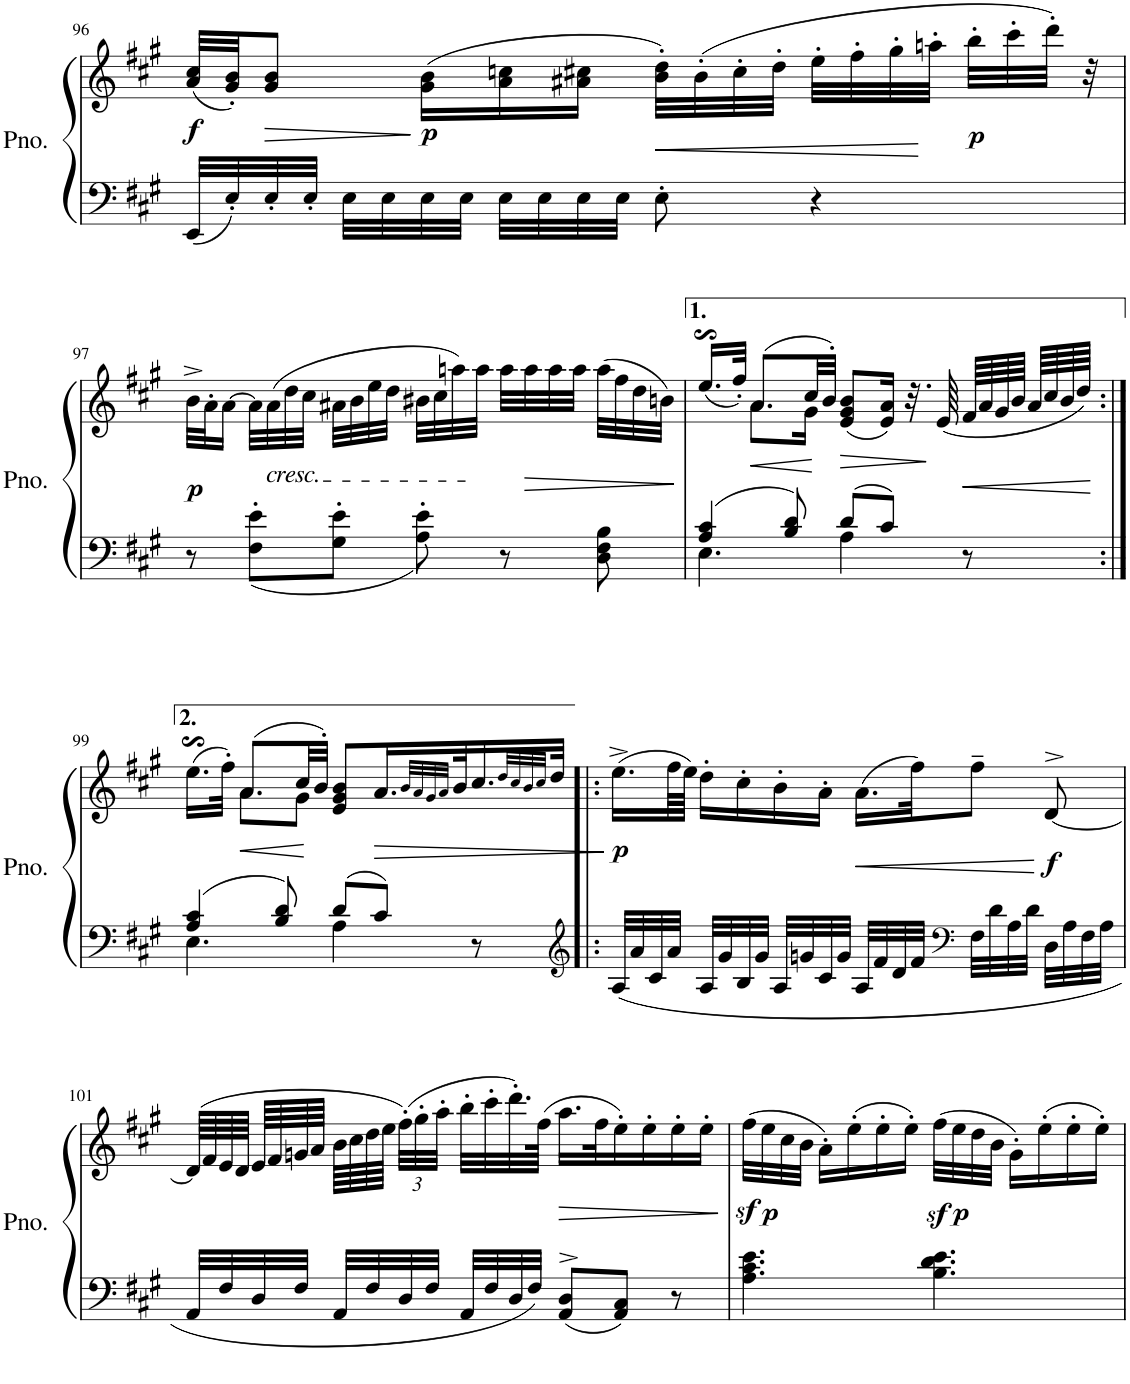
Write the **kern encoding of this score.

**kern	**kern	**dynam
*part1	*part1	*part1
*staff2	*staff1	*staff1/2
*I"Piano	*	*
*I'Pno.	*	*
!!LO:PB:g=z
*clefF4	*clefG2	*
*k[f#c#g#]	*k[f#c#g#]	*
*M6/8	*M6/8	*
=96	=96	=96
!	!	!LO:DY:b
32EE/LLL	(32a/ 32cc#/LLL	f
32E'/	32g#/' 32b/'JJ)	.
!	!	!LO:HP:b
32E'/	8g#/ 8b/J	>
32E'/JJJ	.	.
32E\LLL	.	.
32E\	.	.
!	!	!LO:DY:n=1:b
32E\	(16g#\ 16b\LL	] p
32E\JJJ	.	.
32E\LLL	16a\ 16ccn\	.
32E\	.	.
32E\	16a#X\ 16cc#X\JJ	.
32E\JJJ	.	.
!	!	!LO:HP:b
8E'\	32b\' 32dd\'LLL)	<
.	(32b'\	.
.	32cc#'\	.
.	32dd'\JJJ	.
4r	32ee'\LLL	.
.	32ff#'\	.
.	32gg#'\	.
.	32aan'\JJJ	[
!	!	!LO:DY:n=2:b
.	32bb'\LLL	p
.	32ccc#'\	.
.	32ddd'\JJJ)	.
.	32r	.
!!LO:LB:g=z
=97	=97	=97
!	!	!LO:DY:b
8r	32b^\LLL	p
.	32a'\J	.
.	[16a\JJ	.
8F#\' 8e\'L	32a\LLL]	.
!	!LO:TX:b:i:t=cresc.	!
.	(32a\	.
.	32dd\	.
.	32cc#\JJJ	.
8G#\' 8e\'J	32a#X\LLL	.
.	32b\	.
.	32ee\	.
.	32dd\JJJ	.
8A\' 8e\'	32b#X\LLL	.
.	32cc#\	.
.	32aan\)	.
.	32aa\JJJ	.
8r	32aa\LLL	.
!	!	!LO:HP:b
.	32aa\	>
.	32aa\	.
.	32aa\JJJ	.
8D\ 8F#\ 8B\	(32aa\LLL	.
.	32ff#\	.
.	32dd\	.
.	32bn\JJJ)	.
.	.	]
=98	=98	=98
*^	*^	*
4A/ 4c#/	4.E\	(16.ees$SS/LL	8ryy	.
.	.	32ff#'/JJk)	.	.
!	!	!	!	!LO:HP:b
.	.	(>8.a/L	8.a\L	<
8B/ 8d/	.	.	.	.
.	.	32cc#/LL	16g#\Jk	.
.	.	32b'>/JJJ)	.	[
!	!	!	!	!LO:HP:b
8d/L	4A\	(8e/ 8g#/ 8b/L	4.ryy	>
8c#/J	.	16e/ 16a/Jk)	.	.
.	.	32.r	.	.
.	.	(<64e/	.	]
!	!	!	!	!LO:HP:b
8r	8ryy	64f#/LLLL	.	<
.	.	64a/	.	.
.	.	64g#/	.	.
.	.	64b/JJJJ	.	.
.	.	64a/LLLL	.	.
.	.	64cc#/	.	.
.	.	64b/	.	.
.	.	64dd/JJJJ)	.	.
*v	*v	*	*	*
*	*v	*v	*
.	.	[
!!LO:LB:g=z
=99:|!	=99:|!	=99:|!
*^	*^	*
4A/ 4c#/	4.E\	(>16.ees$SS\LL	8ryy	.
.	.	32ff#'>\JJk)	.	.
!	!	!	!	!LO:HP:b
.	.	(8.a/L	8.a\L	<
8B/ 8d/	.	.	.	.
.	.	32cc#/LL	8g#\J	.
.	.	32b'/JJJ)	.	[
8d/L	4A\	8e/ 8g#/ 8b/L	.	.
.	.	.	4ryy	.
!	!	!	!	!LO:HP:b
8c#/J	.	16.a/L	.	>
.	.	32qb/LLL	.	.
.	.	32qa/	.	.
.	.	32qg#/	.	.
.	.	32qa/JJJ	.	.
.	.	32b/K	.	.
8r	8ryy	16.cc#/	.	.
.	.	.	16ryy	.
.	.	32qdd/LLL	.	.
.	.	32qcc#/	.	.
.	.	32qb/	.	.
.	.	32qcc#/JJJ	.	.
.	.	32dd/JJk	.	.
*v	*v	*	*	*
*	*v	*v	*
.	.	]
=100!|:	=100!|:	=100!|:
*clefG2	*	*
!	!	!LO:DY:b
32A/LLL	(16.ee^\LL	p
32a/	.	.
32c#/	.	.
32a/JJJ	64ff#\LL	.
.	64ee\JJJJ)	.
32A/LLL	16dd'\LL	.
32g#/	.	.
32B/	16cc#'\	.
32g#/JJJ	.	.
32A/LLL	16b'\	.
32gn/	.	.
32c#/	16a'\JJ	.
32g/JJJ	.	.
!	!	!LO:HP:b
32A/LLL	(16.a\LL	<
32f#/	.	.
32d/	.	.
32f#/JJJ	32ff#\JK)	.
*clefF4	*	*
32F#\LLL	8ff#~\J	.
32d\	.	.
32A\	.	.
32d\JJJ	.	.
!	!	!LO:DY:n=1:b
32D\LLL	[8d^>/	[ f
32A\	.	.
32F#\	.	.
32A\JJJ	.	.
!!LO:LB:g=z
=101	=101	=101
32AA/LLL	(64d/LLLL]	.
.	64f#/	.
32F#/	64e/	.
.	64d/JJJJ	.
32D/	64e/LLLL	.
.	64f#/	.
32F#/JJJ	64gn/	.
.	64a/JJJJ	.
32AA/LLL	64b\LLLL	.
.	64cc#\	.
32F#/	64dd\	.
.	64ee\JJJJ	.
*	*Xbrackettup	*
32D/	(48ff#'\LLL)	.
.	48gg#'\	.
32F#/JJJ	.	.
.	48aa'\JJJ	.
32AA/LLL	32bb'\LLL	.
32F#/	32ccc#'\	.
32D/	32.ddd'\)	.
32F#/JJJ	.	.
.	(64ff#\JJJk	.
!	!	!LO:HP:b
8AA/^> 8D/^>L	16.aa\LL	>
.	32ff#\K	.
8AA/ 8C#/J	16ee'\)	.
.	16ee'\	.
8r	16ee'\	.
.	16ee'\JJ	.
.	.	]
=102	=102	=102
4.A\ 4.c#\ 4.e\	(32ff#z<\LLL	.
!	!	!LO:DY:b
.	32ee\	p
.	32cc#\	.
.	32b\JJJ	.
.	16a'\LL)	.
.	(16ee'\	.
.	16ee'\	.
.	16ee'\JJ)	.
4.B\ 4.d\ 4.e\	(32ff#z<\LLL	.
!	!	!LO:DY:b
.	32ee\	p
.	32dd\	.
.	32b\JJJ	.
.	16g#'\LL)	.
.	(16ee'\	.
.	16ee'\	.
.	16ee'\JJ)	.
=	=	=
*-	*-	*-
